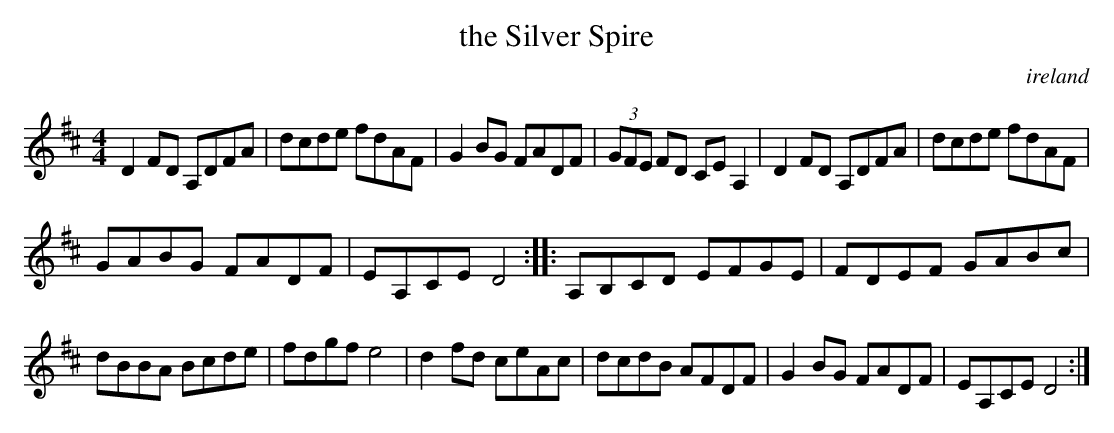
X:1
T:the Silver Spire
O:ireland
M:4/4
K:D
D2FD A,DFA|dcde fdAF|G2BG FADF|(3GFE FD CEA,2|\
D2FD A,DFA|dcde fdAF|
GABG FADF|EA,CE D4::\
A,B,CD EFGE|FDEF GABc|
dBBA Bcde|fdgf e4|\
d2fd ceAc|dcdB AFDF|G2BG FADF|EA,CE D4:|
